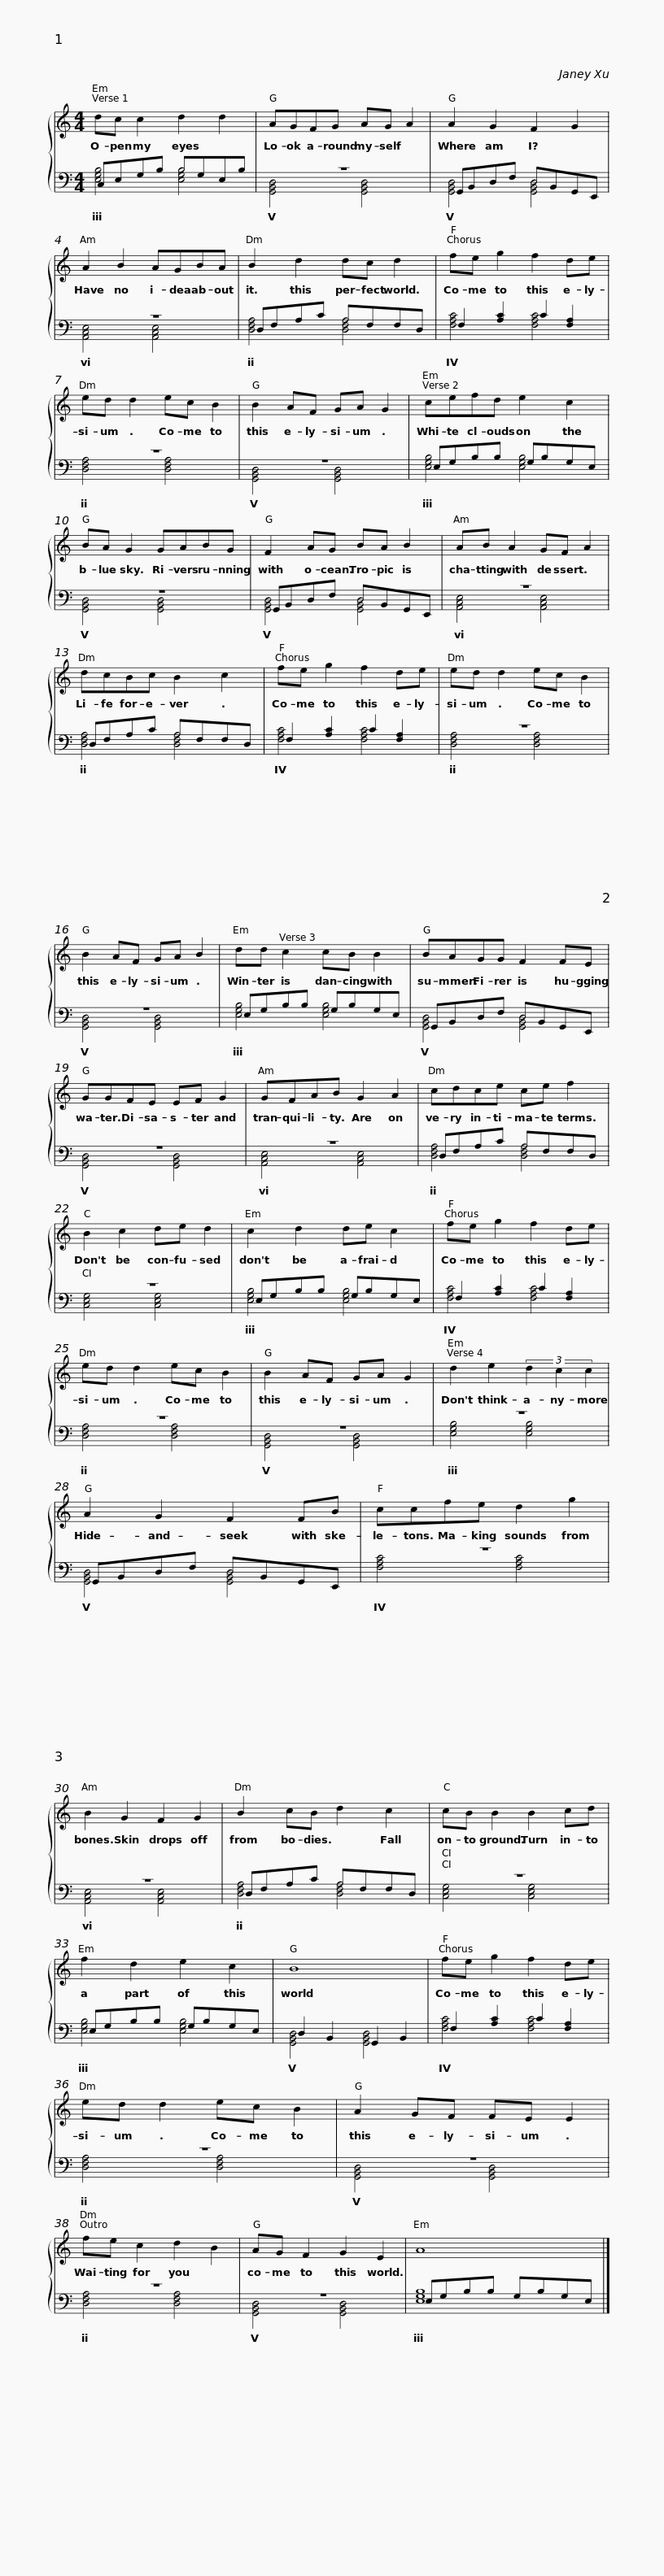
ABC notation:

X:1
%%score { 1 | ( 2 3 ) }
L:1/8
M:4/4
I:linebreak $
K:C
V:1 treble
V:2 bass
V:3 bass
V:1
 dc c2 d2 d2 | AGFG AG A2 | A2 G2 F2 G2 |$ A2 B2 AGBA | B2 d2 dc d2 | %5
 fe g2 f2 de | ed d2 ec B2 |$ B2 AF GA G2 | cefd e2 c2 | BA G2 GABG |$ %10
 F2 AG BA B2 | AB A2 GF A2 | dcBc B2 c2 |$ fe g2 f2 de | ed d2 ec B2 | %15
 B2 AF GA B2 | dd c2 cB B2 |$ BAGG F2 FE | GGFE EF G2 | GFAB G2 A2 |$ %20
 cdce ce f2 | B2 c2 de d2 | c2 d2 de c2 |$ fe g2 f2 de | ed d2 ec B2 | %25
 B2 AF GA G2 | d2 e2 (3d2 c2 c2 |$ A2 G2 F2 FB | ccfe d2 g2 | B2 G2 F2 G2 |$ %30
 B2 cB d2 c2 | cB B2 B2 cd | f2 d2 e2 c2 | B8 |$ fe g2 f2 de | %35
 ed d2 ec B2 | A2 GF FE E2 | fe c2 d2 B2 |$ AG F2 G2 E2 | A8 |] %40
V:2
 C,E,G,B, B,G,E,B, | z8 | G,,B,,D,F, D,B,,G,,E,, |$ z8 | D,F,A,C A,F,F,D, | %5
 F,2 [A,C]2 C2 [F,A,]2 | z8 |$ z8 | E,G,B,B, G,B,G,E, | z8 |$ %10
 G,,B,,D,F, D,B,,G,,E,, | z8 | D,F,A,C A,F,F,D, |$ F,2 [A,C]2 C2 [F,A,]2 | z8 | %15
 z8 | E,G,B,B, G,B,G,E, |$ G,,B,,D,F, D,B,,G,,E,, | z8 | z8 |$ %20
 D,F,A,C A,F,F,D, | z8 | E,G,B,B, G,B,G,E, |$ F,2 [A,C]2 C2 [F,A,]2 | z8 | %25
 z8 | z8 |$ G,,B,,D,F, D,B,,G,,E,, | z8 | z8 |$ %30
 D,F,A,C A,F,F,D, | z8 | E,G,B,B, G,B,G,E, | D,2 B,,2 G,,2 B,,2 |$ F,2 [A,C]2 C2 [F,A,]2 | %35
 z8 | z8 | z8 |$ z8 | E,G,B,B, G,B,G,E, |] %40
V:3
 [E,G,B,]4 [E,G,B,]4 | [G,,B,,D,]4 [G,,B,,D,]4 | [G,,B,,D,]4 [G,,B,,D,]4 |$ [A,,C,E,]4 [A,,C,E,]4 | [D,F,A,]4 [D,F,A,]4 | %5
 [F,A,C]4 [F,A,C]4 | [D,F,A,]4 [D,F,A,]4 |$ [G,,B,,D,]4 [G,,B,,D,]4 | [E,G,B,]4 [E,G,B,]4 | [G,,B,,D,]4 [G,,B,,D,]4 |$ %10
 [G,,B,,D,]4 [G,,B,,D,]4 | [A,,C,E,]4 [A,,C,E,]4 | [D,F,A,]4 [D,F,A,]4 |$ [F,A,C]4 [F,A,C]4 | [D,F,A,]4 [D,F,A,]4 | %15
 [G,,B,,D,]4 [G,,B,,D,]4 | [E,G,B,]4 [E,G,B,]4 |$ [G,,B,,D,]4 [G,,B,,D,]4 | [G,,B,,D,]4 [G,,B,,D,]4 | [A,,C,E,]4 [A,,C,E,]4 |$ %20
 [D,F,A,]4 [D,F,A,]4 | [C,E,G,]4 [C,E,G,]4 | [E,G,B,]4 [E,G,B,]4 |$ [F,A,C]4 [F,A,C]4 | [D,F,A,]4 [D,F,A,]4 | %25
 [G,,B,,D,]4 [G,,B,,D,]4 | [E,G,B,]4 [E,G,B,]4 |$ [G,,B,,D,]4 [G,,B,,D,]4 | [F,A,C]4 [F,A,C]4 | [A,,C,E,]4 [A,,C,E,]4 |$ %30
 [D,F,A,]4 [D,F,A,]4 | [C,E,G,]4 [C,E,G,]4 | [E,G,B,]4 [E,G,B,]4 | [G,,B,,D,]4 [G,,B,,D,]4 |$ [F,A,C]4 [F,A,C]4 | %35
 [D,F,A,]4 [D,F,A,]4 | [G,,B,,D,]4 [G,,B,,D,]4 | [D,F,A,]4 [D,F,A,]4 |$ [G,,B,,D,]4 [G,,B,,D,]4 | [E,G,B,]8 |] %40
